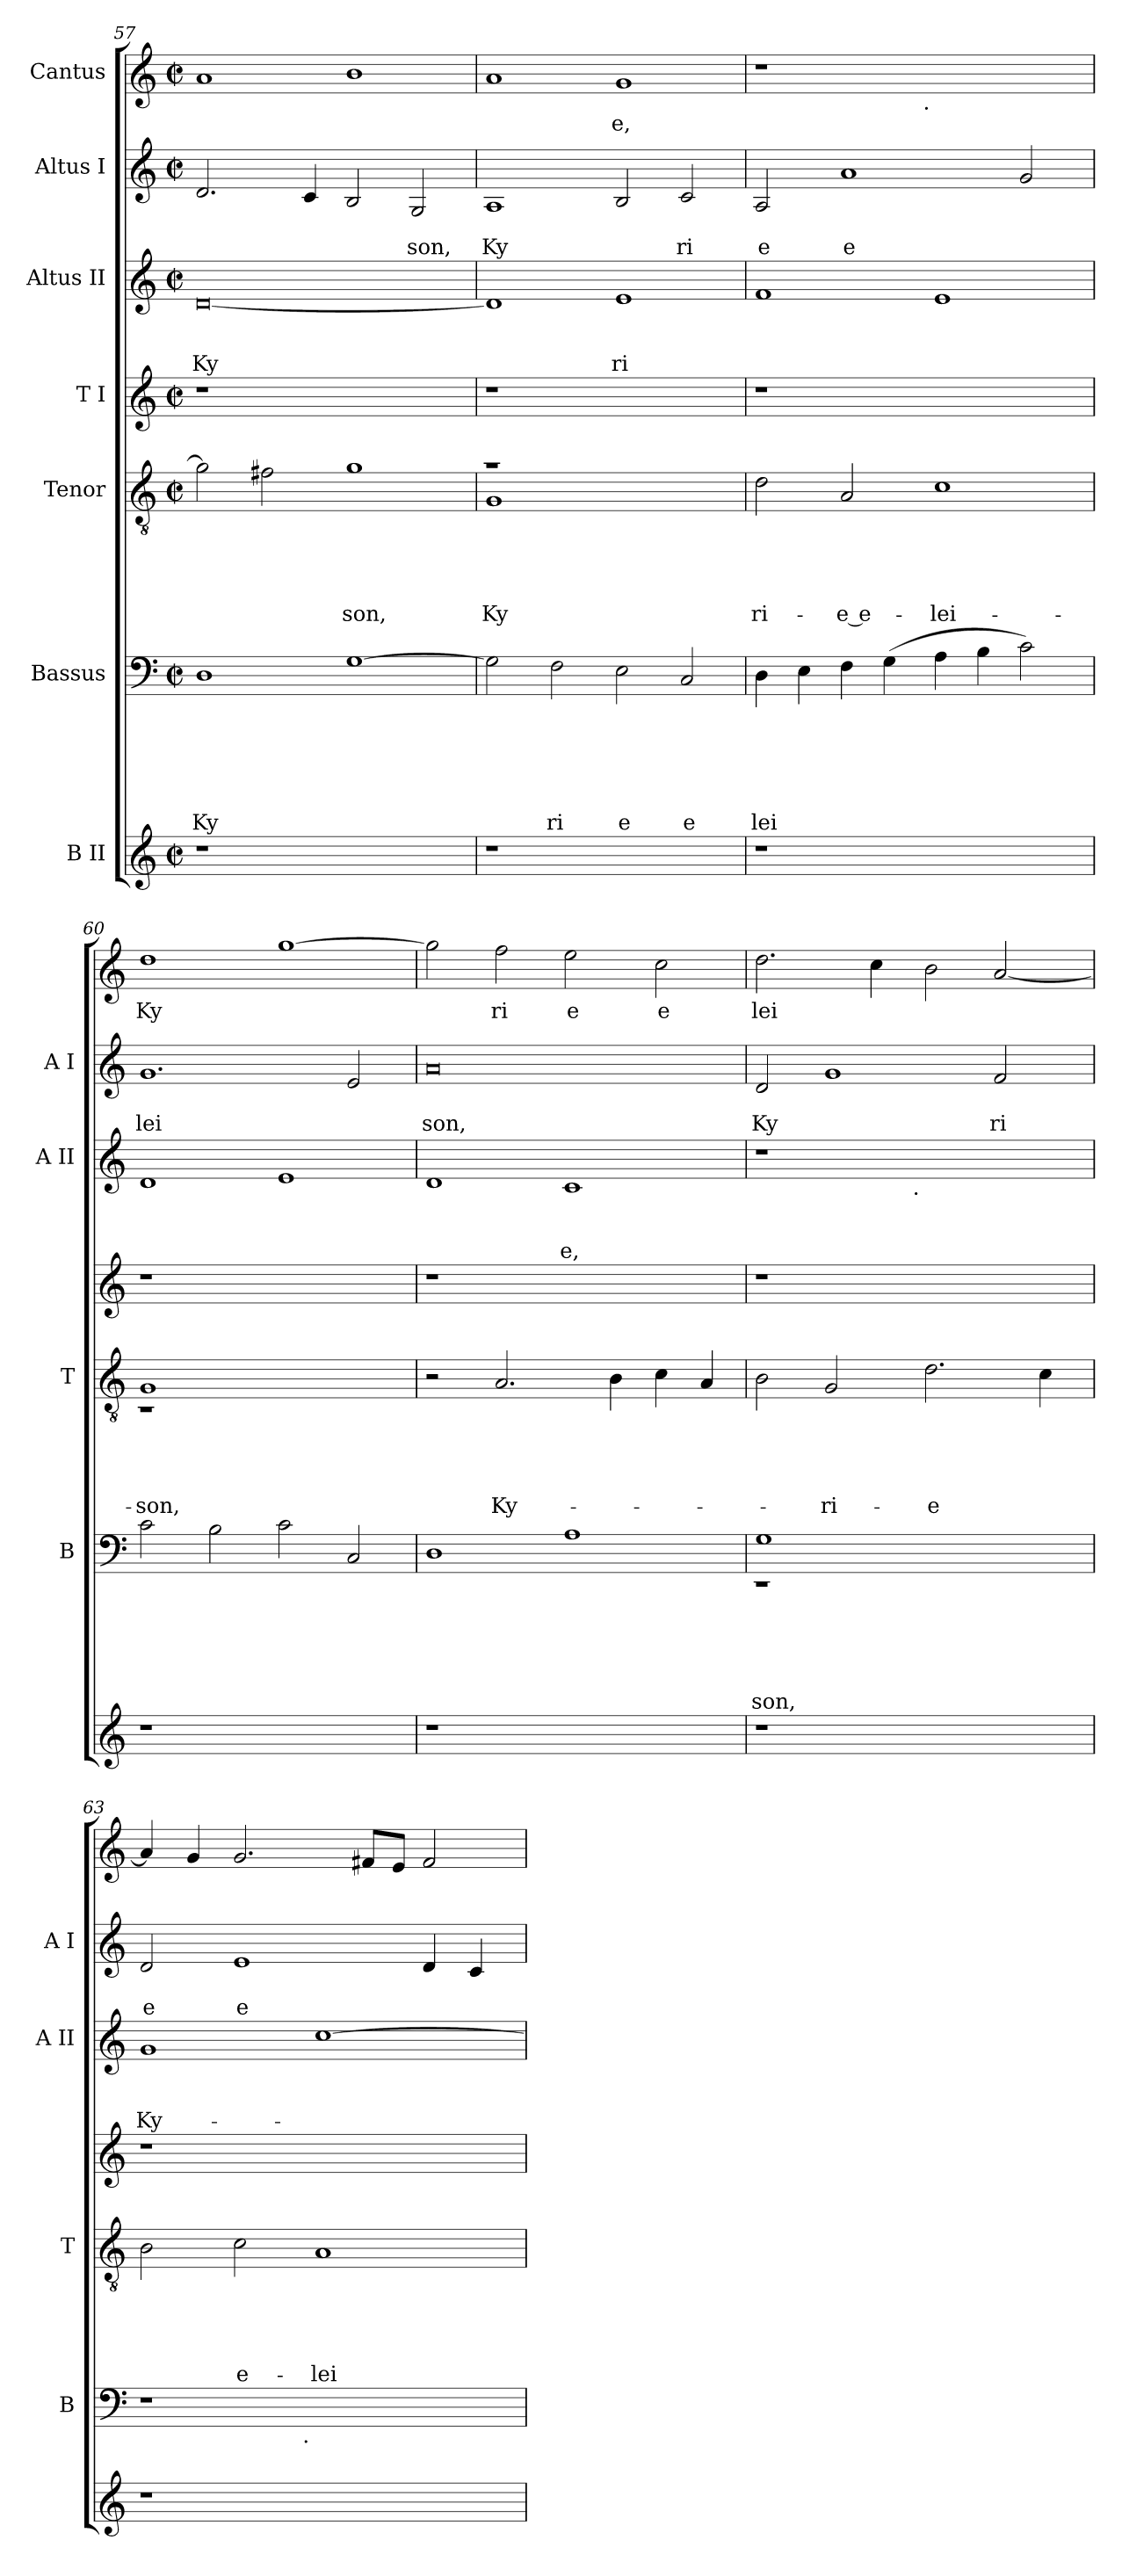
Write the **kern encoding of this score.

**kern	**kern	**text	**text	**text	**text	**text	**text	**kern	**text	**text	**text	**text	**text	**kern	**kern	**text	**text	**text	**kern	**text	**text	**kern	**text
*part7	*part6	*part6	*part6	*part6	*part6	*part6	*part6	*part5	*part5	*part5	*part5	*part5	*part5	*part4	*part3	*part3	*part3	*part3	*part2	*part2	*part2	*part1	*part1
*staff7	*staff6	*staff6	*staff6	*staff6	*staff6	*staff6	*staff6	*staff5	*staff5	*staff5	*staff5	*staff5	*staff5	*staff4	*staff3	*staff3	*staff3	*staff3	*staff2	*staff2	*staff2	*staff1	*staff1
*I"B II	*I"Bassus	*	*	*	*	*	*	*I"Tenor	*	*	*	*	*	*I"T I	*I"Altus II	*	*	*	*I"Altus I	*	*	*I"Cantus	*
*	*I'B	*	*	*	*	*	*	*I'T	*	*	*	*	*	*	*I'A II	*	*	*	*I'A I	*	*	*	*
*clefG2	*clefF4	*	*	*	*	*	*	*clefGv2	*	*	*	*	*	*clefG2	*clefG2	*	*	*	*clefG2	*	*	*clefG2	*
*k[]	*k[]	*	*	*	*	*	*	*k[]	*	*	*	*	*	*k[]	*k[]	*	*	*	*k[]	*	*	*k[]	*
*C:	*C:	*	*	*	*	*	*	*C:	*	*	*	*	*	*C:	*C:	*	*	*	*C:	*	*	*C:	*
*M2/2	*M2/2	*	*	*	*	*	*	*M2/2	*	*	*	*	*	*M2/2	*M2/2	*	*	*	*M2/2	*	*	*M2/2	*
*met(c|)	*met(c|)	*	*	*	*	*	*	*met(c|)	*	*	*	*	*	*met(c|)	*met(c|)	*	*	*	*met(c|)	*	*	*met(c|)	*
=57	=57	=57	=57	=57	=57	=57	=57	=57	=57	=57	=57	=57	=57	=57	=57	=57	=57	=57	=57	=57	=57	=57	=57
!	!	!	!	!	!	!	!LO:LY:b	!	!	!	!	!	!	!	!	!	!	!LO:LY:b	!	!	!	!	!
1r	1D	.	.	.	.	.	Ky	2g\]	.	.	.	.	.	1r	[<0d	.	.	Ky	2.d/	.	.	1a	.
.	.	.	.	.	.	.	.	2f#\	.	.	.	.	.	.	.	.	.	.	.	.	.	.	.
.	.	.	.	.	.	.	.	.	.	.	.	.	.	.	.	.	.	.	4c/	.	.	.	.
!	!	!	!	!	!	!	!	!	!	!	!	!	!LO:LY:b	!	!	!	!	!	!	!	!	!	!
1ryy	[>1G	.	.	.	.	.	.	1g	.	.	.	.	-son,	1ryy	.	.	.	.	2B/	.	.	1b	.
!	!	!	!	!	!	!	!	!	!	!	!	!	!	!	!	!	!	!	!	!	!LO:LY:b	!	!
.	.	.	.	.	.	.	.	.	.	.	.	.	.	.	.	.	.	.	2G/	.	son,	.	.
=58	=58	=58	=58	=58	=58	=58	=58	=58	=58	=58	=58	=58	=58	=58	=58	=58	=58	=58	=58	=58	=58	=58	=58
*	*	*	*	*	*	*	*	*^	*	*	*	*	*	*	*	*	*	*	*	*	*	*	*
!	!	!	!	!	!	!	!	!	!	!	!	!	!	!LO:LY:b	!	!	!	!	!	!	!	!LO:LY:b	!	!
1r	2G\]	.	.	.	.	.	.	1ra	1G	.	.	.	.	Ky-	1r	1d]	.	.	.	1A	.	Ky	1a	.
!	!	!	!	!	!	!	!LO:LY:b	!	!	!	!	!	!	!	!	!	!	!	!	!	!	!	!	!
.	2F\	.	.	.	.	.	ri	.	.	.	.	.	.	.	.	.	.	.	.	.	.	.	.	.
!	!	!	!	!	!	!	!LO:LY:b	!	!	!	!	!	!	!	!	!	!	!	!LO:LY:b	!	!	!	!	!LO:LY:b
1ryy	2E\	.	.	.	.	.	e	1ryy	1ryy	.	.	.	.	.	1ryy	1e	.	.	ri	2B/	.	.	1g	e,
!	!	!	!	!	!	!	!LO:LY:b	!	!	!	!	!	!	!	!	!	!	!	!	!	!	!LO:LY:b	!	!
.	2C/	.	.	.	.	.	e	.	.	.	.	.	.	.	.	.	.	.	.	2c/	.	ri	.	.
*	*	*	*	*	*	*	*	*v	*v	*	*	*	*	*	*	*	*	*	*	*	*	*	*	*
=59	=59	=59	=59	=59	=59	=59	=59	=59	=59	=59	=59	=59	=59	=59	=59	=59	=59	=59	=59	=59	=59	=59	=59
!	!	!	!	!	!	!	!LO:LY:b	!	!	!	!	!	!LO:LY:b	!	!	!	!	!	!	!	!LO:LY:b	!	!
*	*	*	*	*	*	*	*	*	*	*	*	*	*	*	*	*	*	*	*	*	*	*^	*
1r	4D\	.	.	.	.	.	lei	2d\	.	.	.	.	-ri-	1r	1f	.	.	.	2A/	.	e	1r	2ryy	.
.	4E\	.	.	.	.	.	.	.	.	.	.	.	.	.	.	.	.	.	.	.	.	.	.	.
!	!	!	!	!	!	!	!	!	!	!	!	!	!LO:LY:b:rj	!	!	!	!	!	!	!	!LO:LY:b:rj	!	!	!
.	4F\	.	.	.	.	.	.	2A/	.	.	.	.	-e e-	.	.	.	.	.	1a	.	e	.	4...ryy	.
.	(<4G\	.	.	.	.	.	.	.	.	.	.	.	.	.	.	.	.	.	.	.	.	.	.	.
!	!	!	!	!	!	!	!	!	!	!	!	!	!	!	!	!	!	!	!	!	!	!	!LO:TX:b:t=.	!
.	.	.	.	.	.	.	.	.	.	.	.	.	.	.	.	.	.	.	.	.	.	.	1ryy	.
!	!	!	!	!	!	!	!	!	!	!	!	!	!LO:LY:b	!	!	!	!	!	!	!	!	!	!	!
1ryy	4A\	.	.	.	.	.	.	1c	.	.	.	.	-lei-	1ryy	1e	.	.	.	.	.	.	1ryy	.	.
.	4B\	.	.	.	.	.	.	.	.	.	.	.	.	.	.	.	.	.	.	.	.	.	.	.
.	2c\)	.	.	.	.	.	.	.	.	.	.	.	.	.	.	.	.	.	2g/	.	.	.	.	.
.	.	.	.	.	.	.	.	.	.	.	.	.	.	.	.	.	.	.	.	.	.	.	32ryy	.
!!LO:PB:g=z
=60	=60	=60	=60	=60	=60	=60	=60	=60	=60	=60	=60	=60	=60	=60	=60	=60	=60	=60	=60	=60	=60	=60	=60	=60
*	*	*	*	*	*	*	*	*^	*	*	*	*	*	*	*	*	*	*	*	*	*	*	*	*
!	!	!	!	!	!	!	!	!	!LO:N:vis=1	!	!	!	!	!LO:LY:b	!	!	!	!	!	!	!	!LO:LY:b	!	!	!LO:LY:b
*	*	*	*	*	*	*	*	*	*	*	*	*	*	*	*	*	*	*	*	*	*	*	*v	*v	*
1r	2c\	.	.	.	.	.	.	1G	0rC	.	.	.	.	-son,	1r	1d	.	.	.	1.g	.	lei	1dd	Ky
.	2B\	.	.	.	.	.	.	.	.	.	.	.	.	.	.	.	.	.	.	.	.	.	.	.
1ryy	2c\	.	.	.	.	.	.	1ryy	.	.	.	.	.	.	1ryy	1e	.	.	.	.	.	.	[>1gg	.
.	2C/	.	.	.	.	.	.	.	.	.	.	.	.	.	.	.	.	.	.	2e/	.	.	.	.
*	*	*	*	*	*	*	*	*v	*v	*	*	*	*	*	*	*	*	*	*	*	*	*	*	*
=61	=61	=61	=61	=61	=61	=61	=61	=61	=61	=61	=61	=61	=61	=61	=61	=61	=61	=61	=61	=61	=61	=61	=61
!	!	!	!	!	!	!	!	!	!	!	!	!	!	!	!	!	!	!	!	!	!LO:LY:b	!	!
1r	1D	.	.	.	.	.	.	2r	.	.	.	.	.	1r	1d	.	.	.	0a	.	son,	2gg\]	.
!	!	!	!	!	!	!	!	!	!	!	!	!	!LO:LY:b	!	!	!	!	!	!	!	!	!	!LO:LY:b
.	.	.	.	.	.	.	.	2.A/	.	.	.	.	Ky-	.	.	.	.	.	.	.	.	2ff\	ri
!	!	!	!	!	!	!	!	!	!	!	!	!	!	!	!	!	!	!LO:LY:b	!	!	!	!	!LO:LY:b
1ryy	1A	.	.	.	.	.	.	.	.	.	.	.	.	1ryy	1c	.	.	e,	.	.	.	2ee\	e
.	.	.	.	.	.	.	.	4B\	.	.	.	.	.	.	.	.	.	.	.	.	.	.	.
!	!	!	!	!	!	!	!	!	!	!	!	!	!	!	!	!	!	!	!	!	!	!	!LO:LY:b
.	.	.	.	.	.	.	.	4c\	.	.	.	.	.	.	.	.	.	.	.	.	.	2cc\	e
.	.	.	.	.	.	.	.	4A/	.	.	.	.	.	.	.	.	.	.	.	.	.	.	.
=62	=62	=62	=62	=62	=62	=62	=62	=62	=62	=62	=62	=62	=62	=62	=62	=62	=62	=62	=62	=62	=62	=62	=62
*	*^	*	*	*	*	*	*	*	*	*	*	*	*	*	*	*	*	*	*	*	*	*	*
!	!	!LO:N:vis=1	!	!	!	!	!	!LO:LY:b	!	!	!	!	!	!	!	!	!	!	!	!	!	!LO:LY:b	!	!LO:LY:b
*	*	*	*	*	*	*	*	*	*	*	*	*	*	*	*	*^	*	*	*	*	*	*	*	*
1r	1G	0rEE	.	.	.	.	.	son,	2B\	.	.	.	.	.	1r	1r	2ryy	.	.	.	2d/	.	Ky	2.dd\	lei
!	!	!	!	!	!	!	!	!	!	!	!	!	!	!LO:LY:b	!	!	!	!	!	!	!	!	!	!	!
.	.	.	.	.	.	.	.	.	2G/	.	.	.	.	-ri-	.	.	4...ryy	.	.	.	1g	.	.	.	.
.	.	.	.	.	.	.	.	.	.	.	.	.	.	.	.	.	.	.	.	.	.	.	.	4cc\	.
!	!	!	!	!	!	!	!	!	!	!	!	!	!	!	!	!	!LO:TX:b:t=.	!	!	!	!	!	!	!	!
.	.	.	.	.	.	.	.	.	.	.	.	.	.	.	.	.	1ryy	.	.	.	.	.	.	.	.
!	!	!	!	!	!	!	!	!	!	!	!	!	!	!LO:LY:b	!	!	!	!	!	!	!	!	!	!	!
1ryy	1ryy	.	.	.	.	.	.	.	2.d\	.	.	.	.	-e	1ryy	1ryy	.	.	.	.	.	.	.	2b\	.
!	!	!	!	!	!	!	!	!	!	!	!	!	!	!	!	!	!	!	!	!	!	!	!LO:LY:b	!	!
.	.	.	.	.	.	.	.	.	.	.	.	.	.	.	.	.	.	.	.	.	2f/	.	ri	[<2a/	.
.	.	.	.	.	.	.	.	.	4c\	.	.	.	.	.	.	.	.	.	.	.	.	.	.	.	.
.	.	.	.	.	.	.	.	.	.	.	.	.	.	.	.	.	32ryy	.	.	.	.	.	.	.	.
=63	=63	=63	=63	=63	=63	=63	=63	=63	=63	=63	=63	=63	=63	=63	=63	=63	=63	=63	=63	=63	=63	=63	=63	=63	=63
!	!	!	!	!	!	!	!	!	!	!	!	!	!	!	!	!	!	!	!	!LO:LY:b	!	!	!LO:LY:b	!	!
*	*	*	*	*	*	*	*	*	*	*	*	*	*	*	*	*v	*v	*	*	*	*	*	*	*	*
1r	1r	2ryy	.	.	.	.	.	.	2B\	.	.	.	.	.	1r	1g	.	.	Ky-	2d/	.	e	4a/]	.
.	.	.	.	.	.	.	.	.	.	.	.	.	.	.	.	.	.	.	.	.	.	.	4g/	.
!	!	!	!	!	!	!	!	!	!	!	!	!	!	!LO:LY:b	!	!	!	!	!	!	!	!LO:LY:b:rj	!	!
.	.	4...ryy	.	.	.	.	.	.	2c\	.	.	.	.	e-	.	.	.	.	.	1e	.	e	2.g/	.
!	!	!LO:TX:b:t=.	!	!	!	!	!	!	!	!	!	!	!	!	!	!	!	!	!	!	!	!	!	!
.	.	1ryy	.	.	.	.	.	.	.	.	.	.	.	.	.	.	.	.	.	.	.	.	.	.
!	!	!	!	!	!	!	!	!	!	!	!	!	!	!LO:LY:b	!	!	!	!	!	!	!	!	!	!
1ryy	1ryy	.	.	.	.	.	.	.	1A	.	.	.	.	-lei-	1ryy	[>1cc	.	.	.	.	.	.	.	.
.	.	.	.	.	.	.	.	.	.	.	.	.	.	.	.	.	.	.	.	.	.	.	8f#/L	.
.	.	.	.	.	.	.	.	.	.	.	.	.	.	.	.	.	.	.	.	.	.	.	8e/J	.
.	.	.	.	.	.	.	.	.	.	.	.	.	.	.	.	.	.	.	.	4d/	.	.	2f#/	.
.	.	.	.	.	.	.	.	.	.	.	.	.	.	.	.	.	.	.	.	4c/	.	.	.	.
.	.	32ryy	.	.	.	.	.	.	.	.	.	.	.	.	.	.	.	.	.	.	.	.	.	.
*	*v	*v	*	*	*	*	*	*	*	*	*	*	*	*	*	*	*	*	*	*	*	*	*	*
=	=	=	=	=	=	=	=	=	=	=	=	=	=	=	=	=	=	=	=	=	=	=	=
*-	*-	*-	*-	*-	*-	*-	*-	*-	*-	*-	*-	*-	*-	*-	*-	*-	*-	*-	*-	*-	*-	*-	*-
